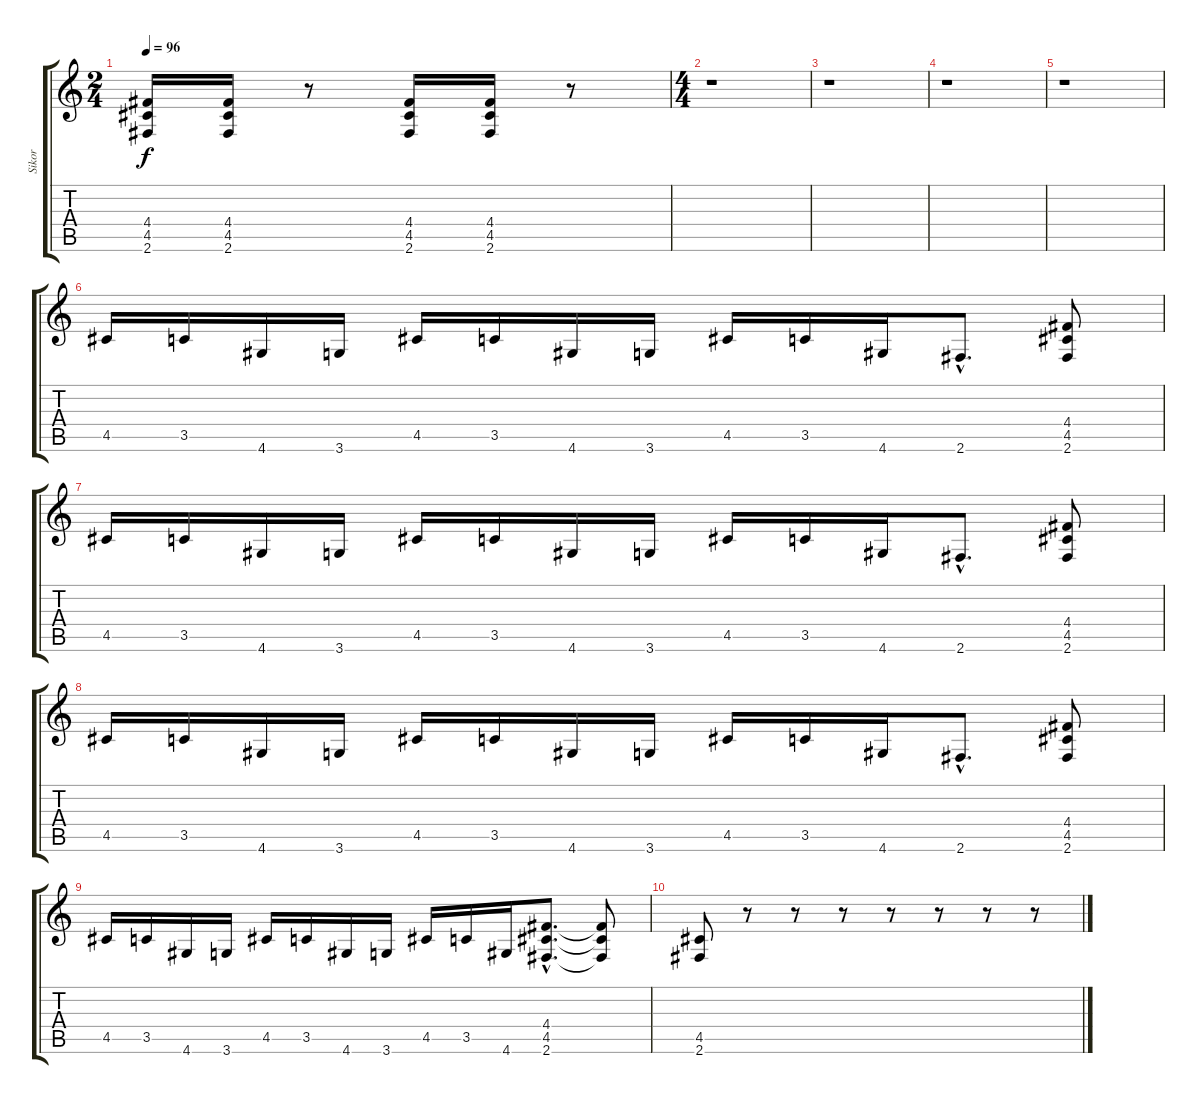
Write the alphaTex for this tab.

\track ("Sikor" "Sikor") {instrument overdrivenguitar}
\staff {score tabs}
\tuning (E4 B3 G3 D3 A2 E2) {hide}
\ts (2 4)
\tempo 96
\clef g2
\ks c
(4.4 4.5 2.6).16{dy f} (4.4 4.5 2.6).16 r.8 (4.4 4.5 2.6).16 (4.4 4.5 2.6).16 r.8 |
\ts (4 4)
r.1 |
r.1 |
r.1 |
r.1 |
4.5.16 3.5.16 4.6.16 3.6.16 4.5.16 3.5.16 4.6.16 3.6.16 4.5.16 3.5.16 4.6.16 2.6{hac}.8{d} (4.4 4.5 2.6).8 |
4.5.16 3.5.16 4.6.16 3.6.16 4.5.16 3.5.16 4.6.16 3.6.16 4.5.16 3.5.16 4.6.16 2.6{hac}.8{d} (4.4 4.5 2.6).8 |
4.5.16 3.5.16 4.6.16 3.6.16 4.5.16 3.5.16 4.6.16 3.6.16 4.5.16 3.5.16 4.6.16 2.6{hac}.8{d} (4.4 4.5 2.6).8 |
4.5.16 3.5.16 4.6.16 3.6.16 4.5.16 3.5.16 4.6.16 3.6.16 4.5.16 3.5.16 4.6.16 (4.4{hac} 4.5{hac} 2.6{hac}).8{d} (4.4{t} 4.5{t} 2.6{t}).8 |
(4.5 2.6).8 r.8 r.8 r.8 r.8 r.8 r.8 r.8
